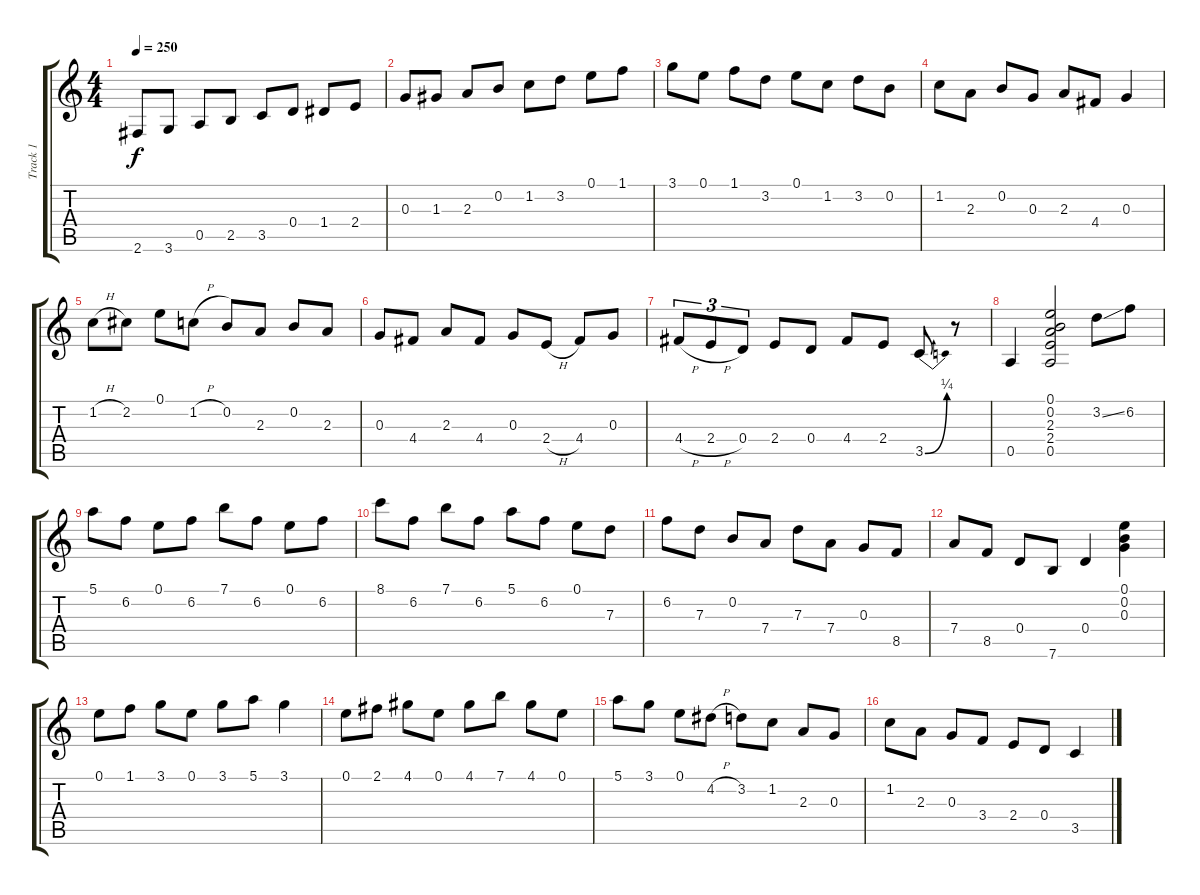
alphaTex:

\track ("Track 1" "Track 1") {instrument acousticguitarsteel}
\staff {score tabs}
\tuning (E4 B3 G3 D3 A2 E2) {hide}
\ts (4 4)
\tempo 250
\clef g2
\ks c
2.6.8{dy f} 3.6.8 0.5.8 2.5.8 3.5.8 0.4.8 1.4.8 2.4.8 |
0.3.8 1.3.8 2.3.8 0.2.8 1.2.8 3.2.8 0.1.8 1.1.8 |
3.1.8 0.1.8 1.1.8 3.2.8 0.1.8 1.2.8 3.2.8 0.2.8 |
1.2.8 2.3.8 0.2.8 0.3.8 2.3.8 4.4.8 0.3.4 |
1.2{h}.8 2.2.8 0.1.8 1.2{h}.8 0.2.8 2.3.8 0.2.8 2.3.8 |
0.3.8 4.4.8 2.3.8 4.4.8 0.3.8 2.4{h}.8 4.4.8 0.3.8 |
4.4{h}.8{tu (3 2)} 2.4{h}.8{tu (3 2)} 0.4.8{tu (3 2)} 2.4.8 0.4.8 4.4.8 2.4.8 3.5{be (bend 0 0 60 1)}.8 r.8 |
0.5.4 (0.1 0.2 2.3 2.4 0.5).2 3.2{ss}.8 6.2.8 |
5.1.8 6.2.8 0.1.8 6.2.8 7.1.8 6.2.8 0.1.8 6.2.8 |
8.1.8 6.2.8 7.1.8 6.2.8 5.1.8 6.2.8 0.1.8 7.3.8 |
6.2.8 7.3.8 0.2.8 7.4.8 7.3.8 7.4.8 0.3.8 8.5.8 |
7.4.8 8.5.8 0.4.8 7.6.8 0.4.4 (0.1 0.2 0.3).4 |
0.1.8 1.1.8 3.1.8 0.1.8 3.1.8 5.1.8 3.1.4 |
0.1.8 2.1.8 4.1.8 0.1.8 4.1.8 7.1.8 4.1.8 0.1.8 |
5.1.8 3.1.8 0.1.8 4.2{h}.8 3.2.8 1.2.8 2.3.8 0.3.8 |
1.2.8 2.3.8 0.3.8 3.4.8 2.4.8 0.4.8 3.5.4
